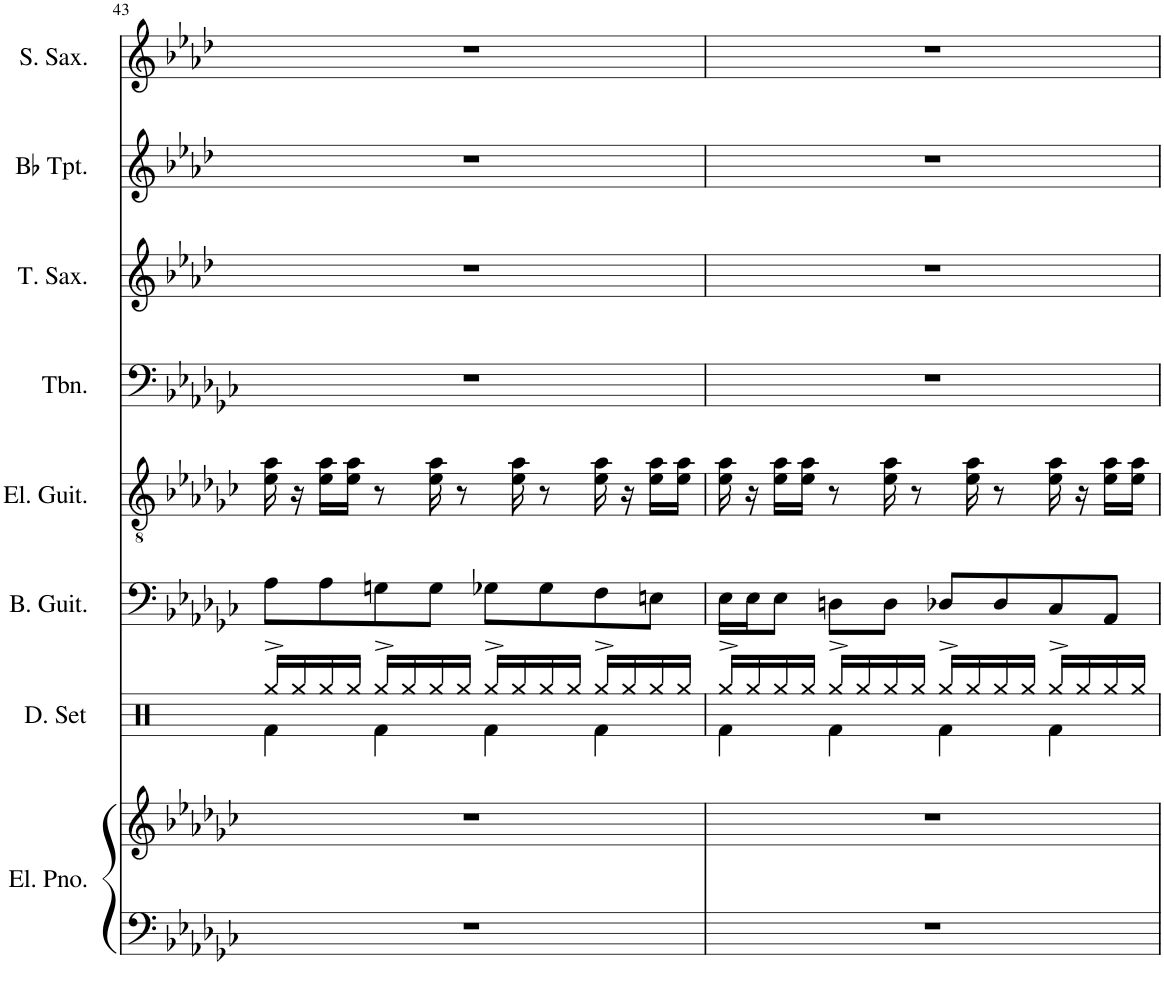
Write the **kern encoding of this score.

**kern	**kern	**kern	**kern	**kern	**kern	**kern	**kern	**kern
*part8	*part8	*part7	*part6	*part5	*part4	*part3	*part2	*part1
*staff9	*staff8	*staff7	*staff6	*staff5	*staff4	*staff3	*staff2	*staff1
*I"Electric Piano	*	*I"Drumset	*I"Bass Guitar	*I"Electric Guitar	*I"Trombone	*I"Tenor Saxophone	*I"Bb Trumpet	*I"Soprano Saxophone
*I'El. Pno.	*	*I'D. Set	*I'B. Guit.	*I'El. Guit.	*I'Tbn.	*I'T. Sax.	*I'Bb Tpt.	*I'S. Sax.
!!LO:PB:g=z
*clefF4	*clefG2	*clefX	*clefF4	*clefGv2	*clefF4	*clefG2	*clefG2	*clefG2
*	*	*	*Trd7c12	*	*	*Trd8c14	*Trd1c2	*Trd1c2
*k[b-e-a-d-g-c-]	*k[b-e-a-d-g-c-]	*k[]	*k[b-e-a-d-g-c-]	*k[b-e-a-d-g-c-]	*k[b-e-a-d-g-c-]	*k[b-e-a-d-]	*k[b-e-a-d-]	*k[b-e-a-d-]
*M4/4	*M4/4	*M4/4	*M4/4	*M4/4	*M4/4	*M4/4	*M4/4	*M4/4
=43	=43	=43	=43	=43	=43	=43	=43	=43
*	*	*^	*	*	*	*	*	*
1r	1r	16Rgg^/LL	4Rf\	8A-\L	16e-\ 16a-\	1r	1r	1r	1r
.	.	16Rgg/	.	.	16r	.	.	.	.
.	.	16Rgg/	.	8A-\	16e-\ 16a-\LL	.	.	.	.
.	.	16Rgg/JJ	.	.	16e-\ 16a-\JJ	.	.	.	.
.	.	16Rgg^/LL	4Rf\	8Gn\	8r	.	.	.	.
.	.	16Rgg/	.	.	.	.	.	.	.
.	.	16Rgg/	.	8G\J	16e-\ 16a-\	.	.	.	.
.	.	16Rgg/JJ	.	.	8r	.	.	.	.
.	.	16Rgg^/LL	4Rf\	8G-X\L	.	.	.	.	.
.	.	16Rgg/	.	.	16e-\ 16a-\	.	.	.	.
.	.	16Rgg/	.	8G-\	8r	.	.	.	.
.	.	16Rgg/JJ	.	.	.	.	.	.	.
.	.	16Rgg^/LL	4Rf\	8F\	16e-\ 16a-\	.	.	.	.
.	.	16Rgg/	.	.	16r	.	.	.	.
.	.	16Rgg/	.	8En\J	16e-\ 16a-\LL	.	.	.	.
.	.	16Rgg/JJ	.	.	16e-\ 16a-\JJ	.	.	.	.
=44	=44	=44	=44	=44	=44	=44	=44	=44	=44
1r	1r	16Rgg^/LL	4Rf\	16E-\LL	16e-\ 16a-\	1r	1r	1r	1r
.	.	16Rgg/	.	16E-\J	16r	.	.	.	.
.	.	16Rgg/	.	8E-\J	16e-\ 16a-\LL	.	.	.	.
.	.	16Rgg/JJ	.	.	16e-\ 16a-\JJ	.	.	.	.
.	.	16Rgg^/LL	4Rf\	8Dn\L	8r	.	.	.	.
.	.	16Rgg/	.	.	.	.	.	.	.
.	.	16Rgg/	.	8D\J	16e-\ 16a-\	.	.	.	.
.	.	16Rgg/JJ	.	.	8r	.	.	.	.
.	.	16Rgg^/LL	4Rf\	8D-X/L	.	.	.	.	.
.	.	16Rgg/	.	.	16e-\ 16a-\	.	.	.	.
.	.	16Rgg/	.	8D-/	8r	.	.	.	.
.	.	16Rgg/JJ	.	.	.	.	.	.	.
.	.	16Rgg^/LL	4Rf\	8C-/	16e-\ 16a-\	.	.	.	.
.	.	16Rgg/	.	.	16r	.	.	.	.
.	.	16Rgg/	.	8AA-/J	16e-\ 16a-\LL	.	.	.	.
.	.	16Rgg/JJ	.	.	16e-\ 16a-\JJ	.	.	.	.
*	*	*v	*v	*	*	*	*	*	*
=	=	=	=	=	=	=	=	=
*-	*-	*-	*-	*-	*-	*-	*-	*-
